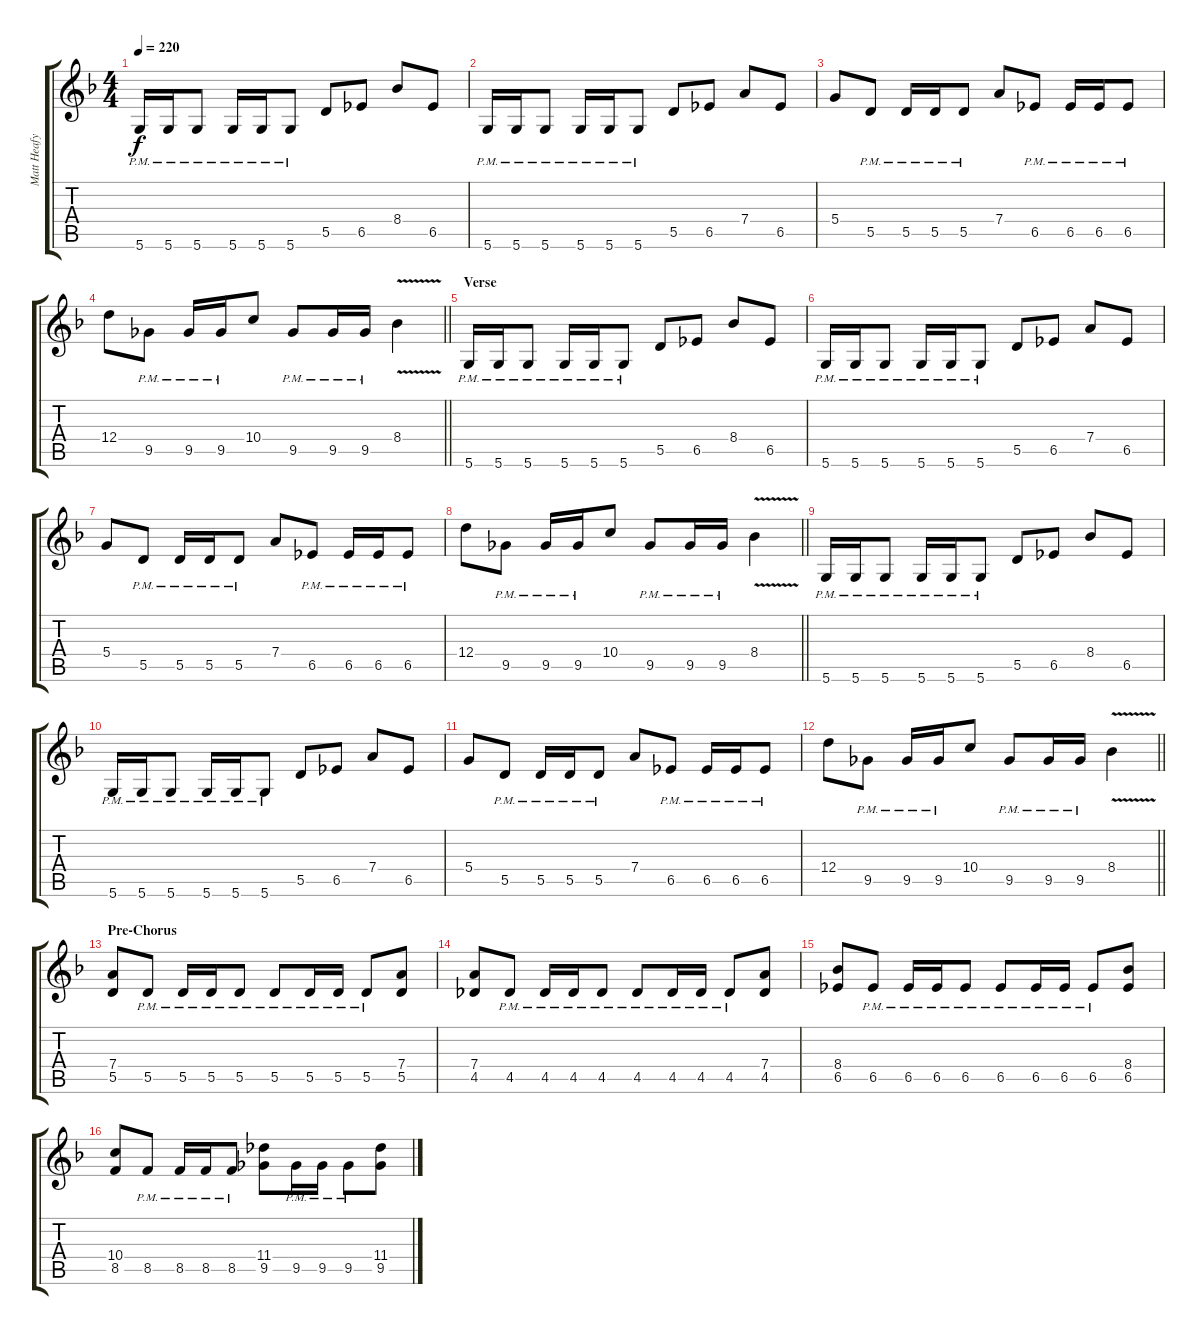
\track ("Matt Heafy" "Matt Heafy") {instrument distortionguitar}
\staff {score tabs}
\tuning (E4 B3 G3 D3 A2 D2) {hide}
\ts (4 4)
\tempo 220
\clef g2
\ks dminor
5.6{pm}.16{dy f} 5.6{pm}.16 5.6{pm}.8 5.6{pm}.16 5.6{pm}.16 5.6{pm}.8 5.5.8 6.5.8 8.4.8 6.5.8 |
5.6{pm}.16 5.6{pm}.16 5.6{pm}.8 5.6{pm}.16 5.6{pm}.16 5.6{pm}.8 5.5.8 6.5.8 7.4.8 6.5.8 |
5.4.8 5.5{pm}.8 5.5{pm}.16 5.5{pm}.16 5.5{pm}.8 7.4.8 6.5{pm}.8 6.5{pm}.16 6.5{pm}.16 6.5{pm}.8 |
\barLineRight lightlight
12.4.8 9.5{pm}.8 9.5{pm}.16 9.5{pm}.16 10.4.8 9.5{pm}.8 9.5{pm}.16 9.5{pm}.16 8.4{v}.4 |
\section ("" "Verse")
5.6{pm}.16 5.6{pm}.16 5.6{pm}.8 5.6{pm}.16 5.6{pm}.16 5.6{pm}.8 5.5.8 6.5.8 8.4.8 6.5.8 |
5.6{pm}.16 5.6{pm}.16 5.6{pm}.8 5.6{pm}.16 5.6{pm}.16 5.6{pm}.8 5.5.8 6.5.8 7.4.8 6.5.8 |
5.4.8 5.5{pm}.8 5.5{pm}.16 5.5{pm}.16 5.5{pm}.8 7.4.8 6.5{pm}.8 6.5{pm}.16 6.5{pm}.16 6.5{pm}.8 |
\barLineRight lightlight
12.4.8 9.5{pm}.8 9.5{pm}.16 9.5{pm}.16 10.4.8 9.5{pm}.8 9.5{pm}.16 9.5{pm}.16 8.4{v}.4 |
5.6{pm}.16 5.6{pm}.16 5.6{pm}.8 5.6{pm}.16 5.6{pm}.16 5.6{pm}.8 5.5.8 6.5.8 8.4.8 6.5.8 |
5.6{pm}.16 5.6{pm}.16 5.6{pm}.8 5.6{pm}.16 5.6{pm}.16 5.6{pm}.8 5.5.8 6.5.8 7.4.8 6.5.8 |
5.4.8 5.5{pm}.8 5.5{pm}.16 5.5{pm}.16 5.5{pm}.8 7.4.8 6.5{pm}.8 6.5{pm}.16 6.5{pm}.16 6.5{pm}.8 |
\barLineRight lightlight
12.4.8 9.5{pm}.8 9.5{pm}.16 9.5{pm}.16 10.4.8 9.5{pm}.8 9.5{pm}.16 9.5{pm}.16 8.4{v}.4 |
\section ("" "Pre-Chorus")
(7.4 5.5).8 5.5{pm}.8 5.5{pm}.16 5.5{pm}.16 5.5{pm}.8 5.5{pm}.8 5.5{pm}.16 5.5{pm}.16 5.5{pm}.8 (7.4 5.5).8 |
(7.4 4.5).8 4.5{pm}.8 4.5{pm}.16 4.5{pm}.16 4.5{pm}.8 4.5{pm}.8 4.5{pm}.16 4.5{pm}.16 4.5{pm}.8 (7.4 4.5).8 |
(8.4 6.5).8 6.5{pm}.8 6.5{pm}.16 6.5{pm}.16 6.5{pm}.8 6.5{pm}.8 6.5{pm}.16 6.5{pm}.16 6.5{pm}.8 (8.4 6.5).8 |
(10.4 8.5).8 8.5{pm}.8 8.5{pm}.16 8.5{pm}.16 8.5{pm}.8 (11.4 9.5).8 9.5{pm}.16 9.5{pm}.16 9.5{pm}.8 (11.4 9.5).8
